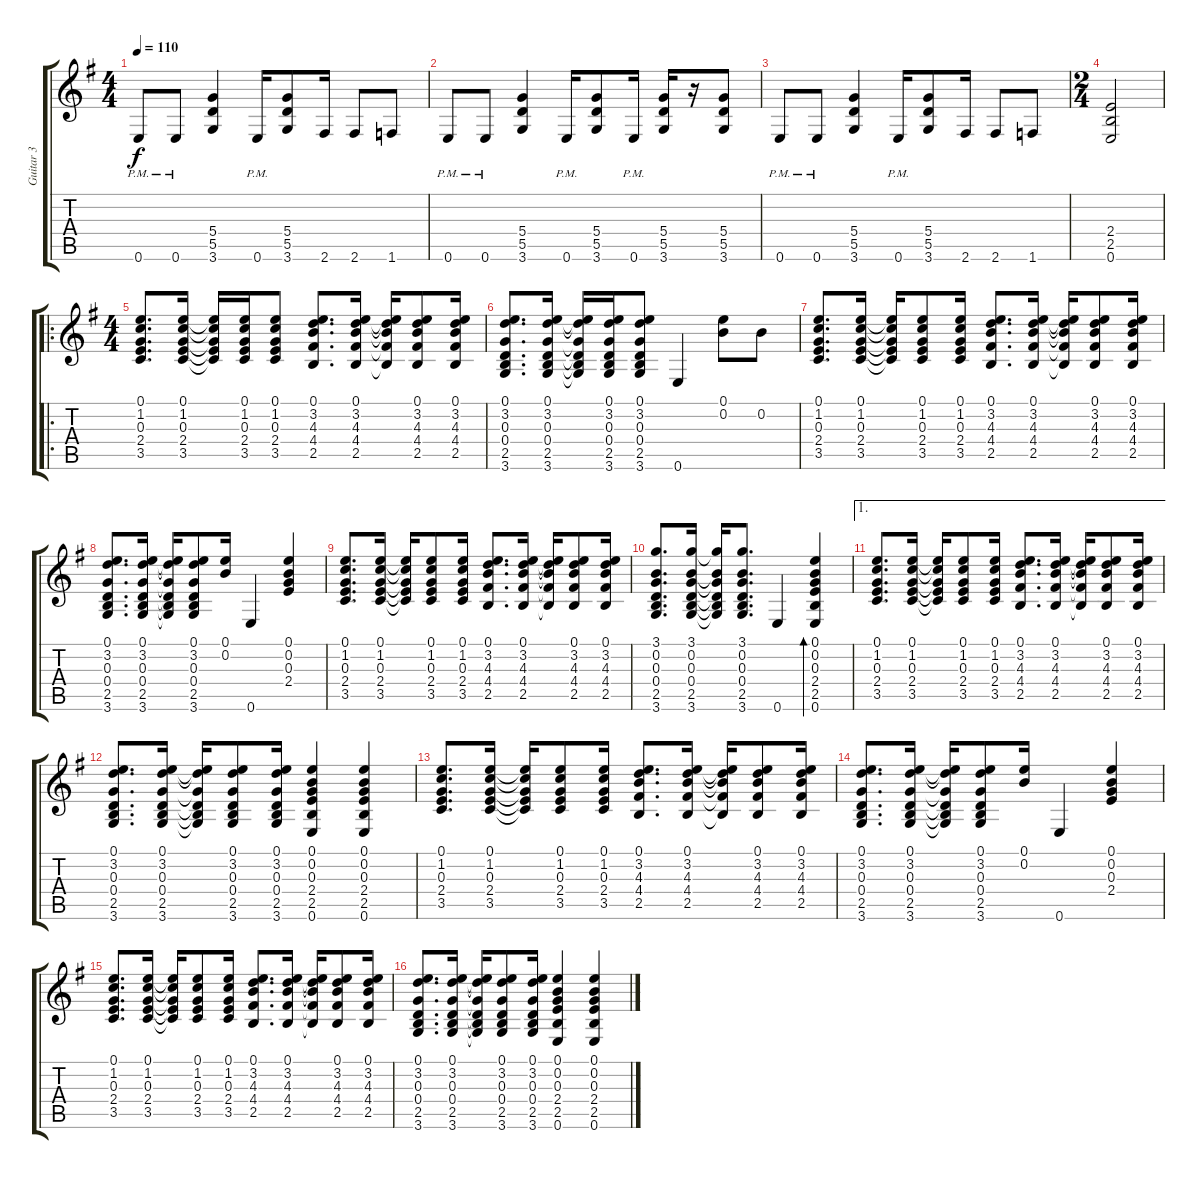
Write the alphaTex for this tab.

\track ("Guitar 3" "Guitar 3") {instrument distortionguitar}
\staff {score tabs}
\tuning (E4 B3 G3 D3 A2 E2) {hide}
\ts (4 4)
\tempo 110
\clef g2
\ks g
0.6{pm}.8{dy f} 0.6{pm}.8 (5.4 5.5 3.6).4 0.6{pm}.16 (5.4 5.5 3.6).8 2.6.16 2.6.8 1.6.8 |
0.6{pm}.8 0.6{pm}.8 (5.4 5.5 3.6).4 0.6{pm}.16 (5.4 5.5 3.6).8 0.6{pm}.16 (5.4 5.5 3.6).16 r.16 (5.4 5.5 3.6).8 |
0.6{pm}.8 0.6{pm}.8 (5.4 5.5 3.6).4 0.6{pm}.16 (5.4 5.5 3.6).8 2.6.16 2.6.8 1.6.8 |
\ts (2 4)
(2.4 2.5 0.6).2 |
\ro
\ts (4 4)
(0.1 1.2 0.3 2.4 3.5).8{d instrument acousticguitarsteel} (0.1 1.2 0.3 2.4 3.5).16 (0.1{t} 1.2{t} 0.3{t} 2.4{t} 3.5{t}).16 (0.1 1.2 0.3 2.4 3.5).16 (0.1 1.2 0.3 2.4 3.5).8 (0.1 3.2 4.3 4.4 2.5).8{d} (0.1 3.2 4.3 4.4 2.5).16 (0.1{t} 3.2{t} 4.3{t} 4.4{t} 2.5{t}).16 (0.1 3.2 4.3 4.4 2.5).8 (0.1 3.2 4.3 4.4 2.5).16 |
(0.1 3.2 0.3 0.4 2.5 3.6).8{d} (0.1 3.2 0.3 0.4 2.5 3.6).16 (0.1{t} 3.2{t} 0.3{t} 0.4{t} 2.5{t} 3.6{t}).16 (0.1 3.2 0.3 0.4 2.5 3.6).16 (0.1 3.2 0.3 0.4 2.5 3.6).8 0.6.4 (0.1 0.2).8 0.2.8 |
(0.1 1.2 0.3 2.4 3.5).8{d} (0.1 1.2 0.3 2.4 3.5).16 (0.1{t} 1.2{t} 0.3{t} 2.4{t} 3.5{t}).16 (0.1 1.2 0.3 2.4 3.5).8 (0.1 1.2 0.3 2.4 3.5).16 (0.1 3.2 4.3 4.4 2.5).8{d} (0.1 3.2 4.3 4.4 2.5).16 (0.1{t} 3.2{t} 4.3{t} 4.4{t} 2.5{t}).16 (0.1 3.2 4.3 4.4 2.5).8 (0.1 3.2 4.3 4.4 2.5).16 |
(0.1 3.2 0.3 0.4 2.5 3.6).8{d} (0.1 3.2 0.3 0.4 2.5 3.6).16 (0.1{t} 3.2{t} 0.3{t} 0.4{t} 2.5{t} 3.6{t}).16 (0.1 3.2 0.3 0.4 2.5 3.6).8 (0.1 0.2).16 0.6.4 (0.1 0.2 0.3 2.4).4 |
(0.1 1.2 0.3 2.4 3.5).8{d} (0.1 1.2 0.3 2.4 3.5).16 (0.1{t} 1.2{t} 0.3{t} 2.4{t} 3.5{t}).16 (0.1 1.2 0.3 2.4 3.5).8 (0.1 1.2 0.3 2.4 3.5).16 (0.1 3.2 4.3 4.4 2.5).8{d} (0.1 3.2 4.3 4.4 2.5).16 (0.1{t} 3.2{t} 4.3{t} 4.4{t} 2.5{t}).16 (0.1 3.2 4.3 4.4 2.5).8 (0.1 3.2 4.3 4.4 2.5).16 |
(3.1 0.2 0.3 0.4 2.5 3.6).8{d} (3.1 0.2 0.3 0.4 2.5 3.6).16 (3.1{t} 0.2{t} 0.3{t} 0.4{t} 2.5{t} 3.6{t}).16 (3.1 0.2 0.3 0.4 2.5 3.6).8{d} 0.6.4 (0.1 0.2 0.3 2.4 2.5 0.6).4{bd 120} |
\ae 1
(0.1 1.2 0.3 2.4 3.5).8{d} (0.1 1.2 0.3 2.4 3.5).16 (0.1{t} 1.2{t} 0.3{t} 2.4{t} 3.5{t}).16 (0.1 1.2 0.3 2.4 3.5).8 (0.1 1.2 0.3 2.4 3.5).16 (0.1 3.2 4.3 4.4 2.5).8{d} (0.1 3.2 4.3 4.4 2.5).16 (0.1{t} 3.2{t} 4.3{t} 4.4{t} 2.5{t}).16 (0.1 3.2 4.3 4.4 2.5).8 (0.1 3.2 4.3 4.4 2.5).16 |
(0.1 3.2 0.3 0.4 2.5 3.6).8{d} (0.1 3.2 0.3 0.4 2.5 3.6).16 (0.1{t} 3.2{t} 0.3{t} 0.4{t} 2.5{t} 3.6{t}).16 (0.1 3.2 0.3 0.4 2.5 3.6).8 (0.1 3.2 0.3 0.4 2.5 3.6).16 (0.1 0.2 0.3 2.4 2.5 0.6).4 (0.1 0.2 0.3 2.4 2.5 0.6).4 |
(0.1 1.2 0.3 2.4 3.5).8{d} (0.1 1.2 0.3 2.4 3.5).16 (0.1{t} 1.2{t} 0.3{t} 2.4{t} 3.5{t}).16 (0.1 1.2 0.3 2.4 3.5).8 (0.1 1.2 0.3 2.4 3.5).16 (0.1 3.2 4.3 4.4 2.5).8{d} (0.1 3.2 4.3 4.4 2.5).16 (0.1{t} 3.2{t} 4.3{t} 4.4{t} 2.5{t}).16 (0.1 3.2 4.3 4.4 2.5).8 (0.1 3.2 4.3 4.4 2.5).16 |
(0.1 3.2 0.3 0.4 2.5 3.6).8{d} (0.1 3.2 0.3 0.4 2.5 3.6).16 (0.1{t} 3.2{t} 0.3{t} 0.4{t} 2.5{t} 3.6{t}).16 (0.1 3.2 0.3 0.4 2.5 3.6).8 (0.1 0.2).16 0.6.4 (0.1 0.2 0.3 2.4).4 |
(0.1 1.2 0.3 2.4 3.5).8{d} (0.1 1.2 0.3 2.4 3.5).16 (0.1{t} 1.2{t} 0.3{t} 2.4{t} 3.5{t}).16 (0.1 1.2 0.3 2.4 3.5).8 (0.1 1.2 0.3 2.4 3.5).16 (0.1 3.2 4.3 4.4 2.5).8{d} (0.1 3.2 4.3 4.4 2.5).16 (0.1{t} 3.2{t} 4.3{t} 4.4{t} 2.5{t}).16 (0.1 3.2 4.3 4.4 2.5).8 (0.1 3.2 4.3 4.4 2.5).16 |
(0.1 3.2 0.3 0.4 2.5 3.6).8{d} (0.1 3.2 0.3 0.4 2.5 3.6).16 (0.1{t} 3.2{t} 0.3{t} 0.4{t} 2.5{t} 3.6{t}).16 (0.1 3.2 0.3 0.4 2.5 3.6).8 (0.1 3.2 0.3 0.4 2.5 3.6).16 (0.1 0.2 0.3 2.4 2.5 0.6).4 (0.1 0.2 0.3 2.4 2.5 0.6).4
